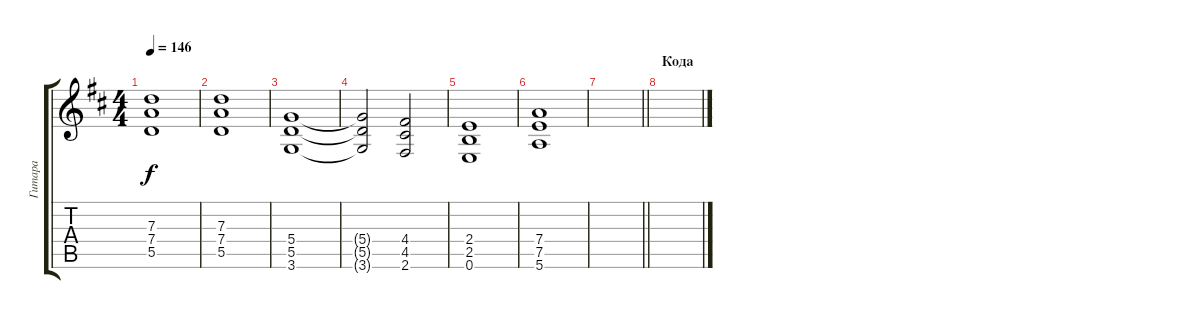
\track ("Гитара" "Гитара") {instrument distortionguitar}
\staff {score tabs}
\tuning (E4 B3 G3 D3 A2 E2) {hide}
\ts (4 4)
\tempo 146
\clef g2
\ks bminor
(7.3 7.4 5.5).1{dy f} |
(7.3 7.4 5.5).1 |
(5.4 5.5 3.6).1 |
(5.4{t} 5.5{t} 3.6{t}).2 (4.4 4.5 2.6).2 |
(2.4 2.5 0.6).1 |
(7.4 7.5 5.6).1 |
\barLineRight lightlight
|
\section ("" "Кода")
